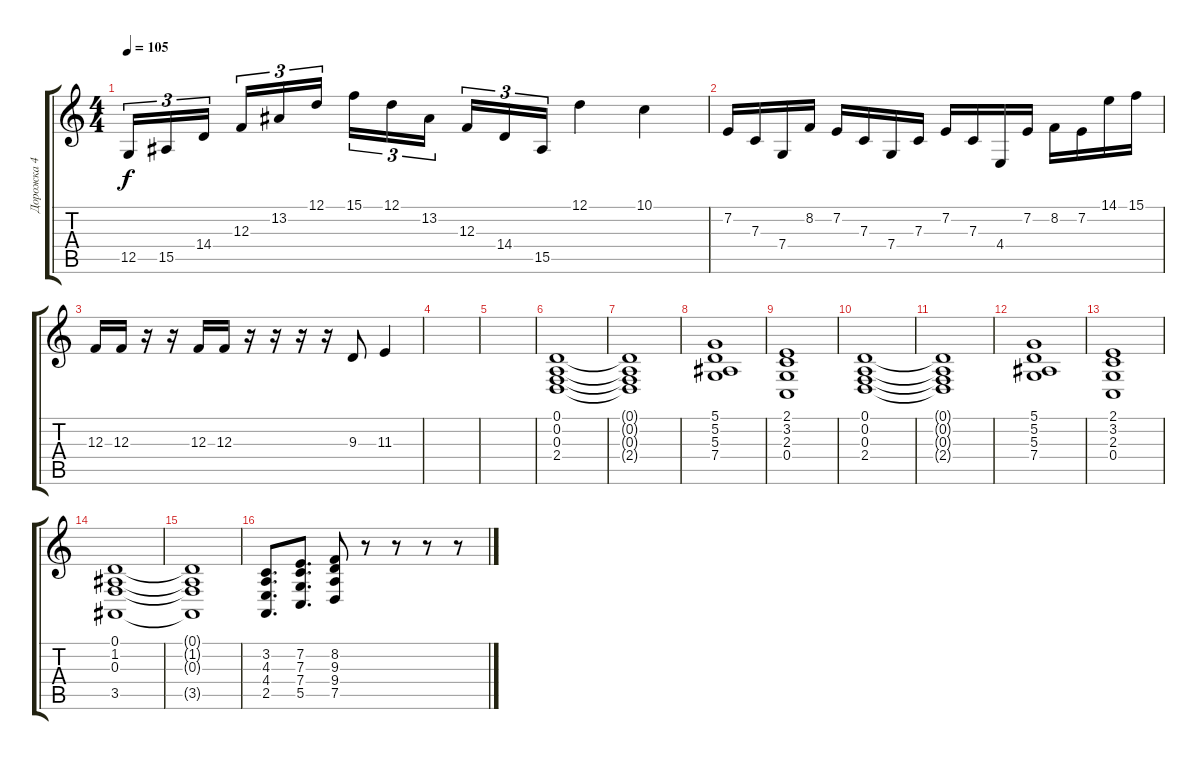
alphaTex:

\track ("Дорожка 4" "Дорожка 4") {instrument stringensemble1}
\staff {score tabs}
\tuning (D4 A3 F3 C3 G2 D2) {hide}
\ts (4 4)
\tempo 105
\clef g2
\ks c
12.5.16{tu (3 2) dy f} 15.5.16{tu (3 2)} 14.4.16{tu (3 2) beam splitsecondary} 12.3.16{tu (3 2)} 13.2.16{tu (3 2)} 12.1.16{tu (3 2)} 15.1.16{tu (3 2)} 12.1.16{tu (3 2)} 13.2.16{tu (3 2) beam splitsecondary} 12.3.16{tu (3 2)} 14.4.16{tu (3 2)} 15.5.16{tu (3 2)} 12.1.4 10.1.4 |
7.2.16 7.3.16 7.4.16 8.2.16 7.2.16 7.3.16 7.4.16 7.3.16 7.2.16 7.3.16 4.4.16 7.2.16 8.2.16 7.2.16 14.1.16 15.1.16 |
12.3.16 12.3.16 r.16 r.16 12.3.16 12.3.16 r.16 r.16 r.16 r.16 9.3.8 11.3.4 |
|
|
(0.1 0.2 0.3 2.4).1 |
(0.1{t} 0.2{t} 0.3{t} 2.4{t}).1 |
(5.1 5.2 5.3 7.4).1 |
(2.1 3.2 2.3 0.4).1 |
(0.1 0.2 0.3 2.4).1 |
(0.1{t} 0.2{t} 0.3{t} 2.4{t}).1 |
(5.1 5.2 5.3 7.4).1 |
(2.1 3.2 2.3 0.4).1 |
(0.1 1.2 0.3 3.5).1 |
(0.1{t} 1.2{t} 0.3{t} 3.5{t}).1 |
(3.2 4.3 4.4 2.5).8{d} (7.2 7.3 7.4 5.5).8{d} (8.2 9.3 9.4 7.5).8 r.8 r.8 r.8 r.8
